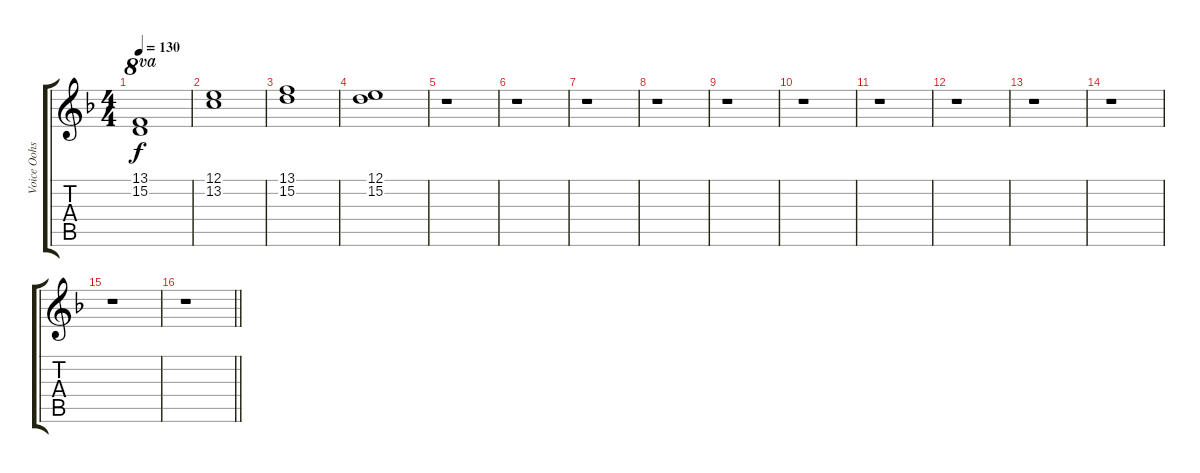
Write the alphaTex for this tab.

\track ("Voice Oohs" "Voice Oohs") {instrument voiceoohs}
\staff {score tabs}
\tuning (E4 B3 G3 D3 A2 E2) {hide}
\ts (4 4)
\tempo 130
\clef g2
\ks f
(13.1 15.2).1{ot 8va dy f} |
(12.1 13.2).1 |
(13.1 15.2).1 |
(12.1 15.2).1 |
r.1 |
r.1 |
r.1 |
r.1 |
r.1 |
r.1 |
r.1 |
r.1 |
r.1 |
r.1 |
r.1 |
\barLineRight lightlight
r.1
